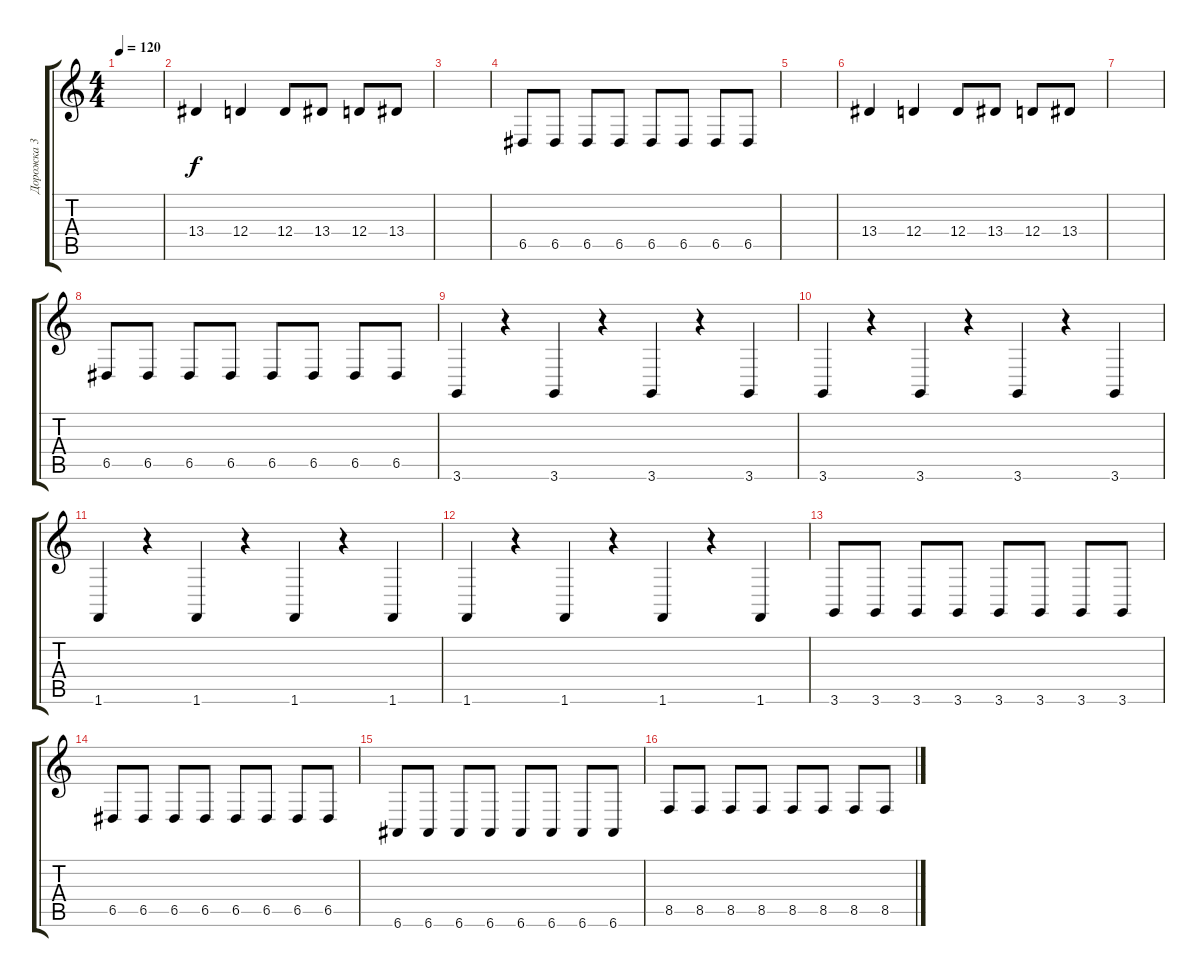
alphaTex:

\track ("Дорожка 3" "Дорожка 3") {instrument electricgrandpiano}
\staff {score tabs}
\tuning (E4 B3 G3 D3 A2 E2) {hide}
\ts (4 4)
\tempo 120
\clef g2
\ks c
|
13.4.4 12.4.4 12.4.8 13.4.8 12.4.8 13.4.8 |
|
6.5.8 6.5.8 6.5.8 6.5.8 6.5.8 6.5.8 6.5.8 6.5.8 |
|
13.4.4 12.4.4 12.4.8 13.4.8 12.4.8 13.4.8 |
|
6.5.8 6.5.8 6.5.8 6.5.8 6.5.8 6.5.8 6.5.8 6.5.8 |
3.6.4 r.4 3.6.4 r.4 3.6.4 r.4 3.6.4 |
3.6.4 r.4 3.6.4 r.4 3.6.4 r.4 3.6.4 |
1.6.4 r.4 1.6.4 r.4 1.6.4 r.4 1.6.4 |
1.6.4 r.4 1.6.4 r.4 1.6.4 r.4 1.6.4 |
3.6.8 3.6.8 3.6.8 3.6.8 3.6.8 3.6.8 3.6.8 3.6.8 |
6.5.8 6.5.8 6.5.8 6.5.8 6.5.8 6.5.8 6.5.8 6.5.8 |
6.6.8 6.6.8 6.6.8 6.6.8 6.6.8 6.6.8 6.6.8 6.6.8 |
8.5.8 8.5.8 8.5.8 8.5.8 8.5.8 8.5.8 8.5.8 8.5.8
